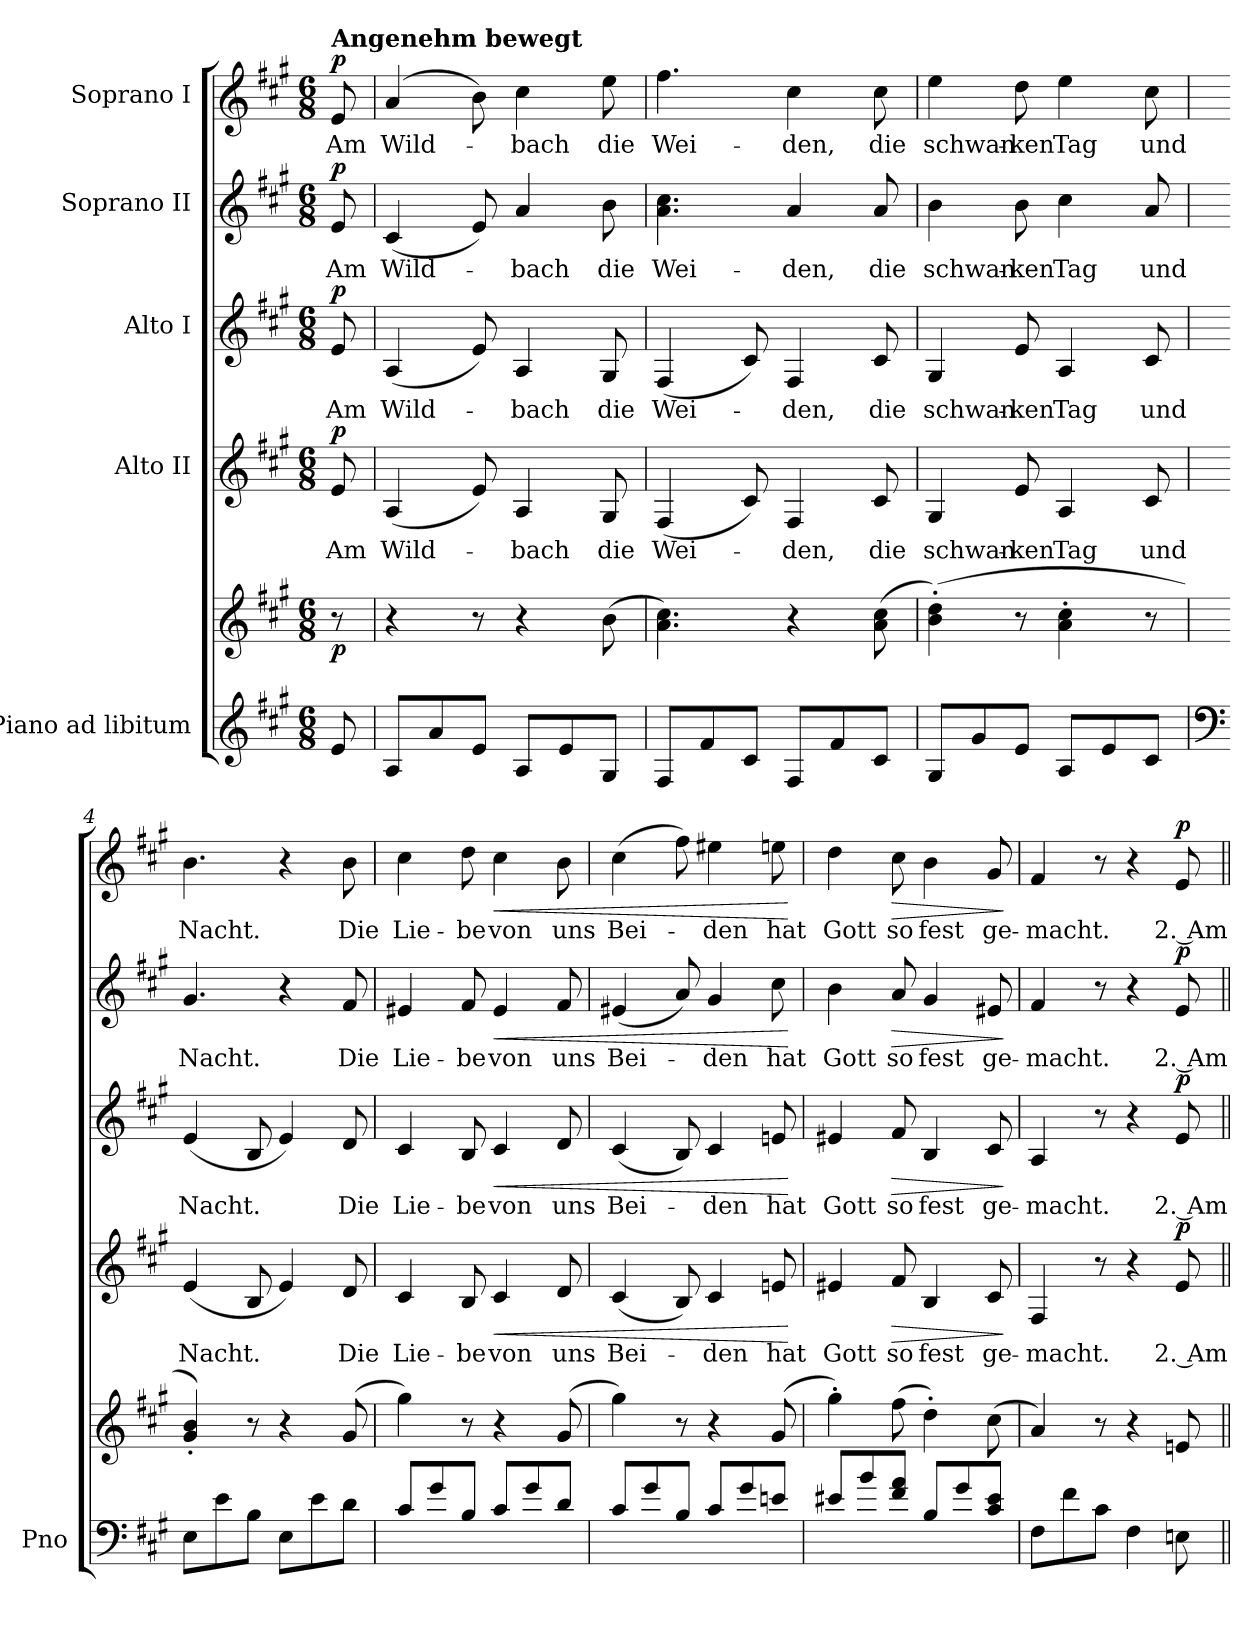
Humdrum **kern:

**kern	**kern	**dynam	**kern	**text	**dynam	**kern	**text	**dynam	**kern	**text	**dynam	**kern	**text	**dynam
*part5	*part5	*part5	*part4	*part4	*part4	*part3	*part3	*part3	*part2	*part2	*part2	*part1	*part1	*part1
*staff6	*staff5	*staff5/6	*staff4	*staff4	*staff4	*staff3	*staff3	*staff3	*staff2	*staff2	*staff2	*staff1	*staff1	*staff1
*I"Piano ad libitum	*	*	*I"Alto II	*	*	*I"Alto I	*	*	*I"Soprano II	*	*	*I"Soprano I	*	*
*I'Pno	*	*	*	*	*	*	*	*	*	*	*	*	*	*
*clefG2	*clefG2	*	*clefG2	*	*	*clefG2	*	*	*clefG2	*	*	*clefG2	*	*
*k[f#c#g#]	*k[f#c#g#]	*	*k[f#c#g#]	*	*	*k[f#c#g#]	*	*	*k[f#c#g#]	*	*	*k[f#c#g#]	*	*
*M6/8	*M6/8	*	*M6/8	*	*	*M6/8	*	*	*M6/8	*	*	*M6/8	*	*
=	=	=	=	=	=	=	=	=	=	=	=	=	=	=
!	!	!	!	!	!	!	!	!	!	!	!	!LO:TX:a:B:t=Angenehm bewegt	!	!
!	!	!LO:DY:b	!	!LO:LY:b	!LO:DY:a	!	!LO:LY:b	!LO:DY:a	!	!LO:LY:b	!LO:DY:a	!	!LO:LY:b	!LO:DY:a
8e/	8r	p	8e/	Am	p	8e/	Am	p	8e/	Am	p	8e/	Am	p
=1	=1	=1	=1	=1	=1	=1	=1	=1	=1	=1	=1	=1	=1	=1
!	!	!	!	!LO:LY:b	!	!	!LO:LY:b	!	!	!LO:LY:b	!	!	!LO:LY:b	!
8A/L	4r	.	(<4A/	Wild-	.	(<4A/	Wild-	.	(<4c#/	Wild-	.	(>4a/	Wild-	.
8a/	.	.	.	.	.	.	.	.	.	.	.	.	.	.
8e/J	8r	.	8e/)	.	.	8e/)	.	.	8e/)	.	.	8b\)	.	.
!	!	!	!	!LO:LY:b	!	!	!LO:LY:b	!	!	!LO:LY:b	!	!	!LO:LY:b	!
8A/L	4r	.	4A/	-bach	.	4A/	-bach	.	4a/	-bach	.	4cc#\	-bach	.
8e/	.	.	.	.	.	.	.	.	.	.	.	.	.	.
!	!	!	!	!LO:LY:b	!	!	!LO:LY:b	!	!	!LO:LY:b	!	!	!LO:LY:b	!
8G#/J	(>8b\	.	8G#/	die	.	8G#/	die	.	8b\	die	.	8ee\	die	.
=2	=2	=2	=2	=2	=2	=2	=2	=2	=2	=2	=2	=2	=2	=2
!	!	!	!	!LO:LY:b	!	!	!LO:LY:b	!	!	!LO:LY:b	!	!	!LO:LY:b	!
8F#/L	4.a\ 4.cc#\)	.	(<4F#/	Wei-	.	(<4F#/	Wei-	.	4.a\ 4.cc#\	Wei-	.	4.ff#\	Wei-	.
8f#/	.	.	.	.	.	.	.	.	.	.	.	.	.	.
8c#/J	.	.	8c#/)	.	.	8c#/)	.	.	.	.	.	.	.	.
!	!	!	!	!LO:LY:b	!	!	!LO:LY:b	!	!	!LO:LY:b	!	!	!LO:LY:b	!
8F#/L	4r	.	4F#/	-den,	.	4F#/	-den,	.	4a/	-den,	.	4cc#\	-den,	.
8f#/	.	.	.	.	.	.	.	.	.	.	.	.	.	.
!	!	!	!	!LO:LY:b	!	!	!LO:LY:b	!	!	!LO:LY:b	!	!	!LO:LY:b	!
8c#/J	(>8a\ 8cc#\	.	8c#/	die	.	8c#/	die	.	8a/	die	.	8cc#\	die	.
=3	=3	=3	=3	=3	=3	=3	=3	=3	=3	=3	=3	=3	=3	=3
!	!	!	!	!LO:LY:b	!	!	!LO:LY:b	!	!	!LO:LY:b	!	!	!LO:LY:b	!
8G#/L	(>4b\' 4dd\')	.	4G#/	schwan-	.	4G#/	schwan-	.	4b\	schwan-	.	4ee\	schwan-	.
8g#/	.	.	.	.	.	.	.	.	.	.	.	.	.	.
!	!	!	!	!LO:LY:b	!	!	!LO:LY:b	!	!	!LO:LY:b	!	!	!LO:LY:b	!
8e/J	8r	.	8e/	-ken	.	8e/	-ken	.	8b\	-ken	.	8dd\	-ken	.
!	!	!	!	!LO:LY:b	!	!	!LO:LY:b	!	!	!LO:LY:b	!	!	!LO:LY:b	!
8A/L	4a\' 4cc#\'	.	4A/	Tag	.	4A/	Tag	.	4cc#\	Tag	.	4ee\	Tag	.
8e/	.	.	.	.	.	.	.	.	.	.	.	.	.	.
!	!	!	!	!LO:LY:b	!	!	!LO:LY:b	!	!	!LO:LY:b	!	!	!LO:LY:b	!
8c#/J	8r	.	8c#/	und	.	8c#/	und	.	8a/	und	.	8cc#\	und	.
=4	=4	=4	=4	=4	=4	=4	=4	=4	=4	=4	=4	=4	=4	=4
*clefF4	*	*	*	*	*	*	*	*	*	*	*	*	*	*
!	!	!	!	!LO:LY:b	!	!	!LO:LY:b	!	!	!LO:LY:b	!	!	!LO:LY:b	!
8E\L	4g#/' 4b/')	.	(<4e/	Nacht.	.	(<4e/	Nacht.	.	4.g#/	Nacht.	.	4.b\	Nacht.	.
8e\	.	.	.	.	.	.	.	.	.	.	.	.	.	.
8B\J	8r	.	8B/	.	.	8B/	.	.	.	.	.	.	.	.
8E\L	4r	.	4e/)	.	.	4e/)	.	.	4r	.	.	4r	.	.
8e\	.	.	.	.	.	.	.	.	.	.	.	.	.	.
!	!	!	!	!LO:LY:b	!	!	!LO:LY:b	!	!	!LO:LY:b	!	!	!LO:LY:b	!
8d\J	(<8g#/	.	8d/	Die	.	8d/	Die	.	8f#/	Die	.	8b\	Die	.
=5	=5	=5	=5	=5	=5	=5	=5	=5	=5	=5	=5	=5	=5	=5
!	!	!	!	!LO:LY:b	!	!	!LO:LY:b	!	!	!LO:LY:b	!	!	!LO:LY:b	!
8c#/L	4gg#\)	.	4c#/	Lie-	.	4c#/	Lie-	.	4e#X/	Lie-	.	4cc#\	Lie-	.
8g#/	.	.	.	.	.	.	.	.	.	.	.	.	.	.
!	!	!	!	!LO:LY:b	!	!	!LO:LY:b	!	!	!LO:LY:b	!	!	!LO:LY:b	!
8B/J	8r	.	8B/	-be	.	8B/	-be	.	8f#/	-be	.	8dd\	-be	.
!	!	!	!	!LO:LY:b	!LO:HP:b	!	!LO:LY:b	!LO:HP:b	!	!LO:LY:b	!LO:HP:b	!	!LO:LY:b	!LO:HP:b
8c#/L	4r	.	4c#/	von	<	4c#/	von	<	4e#/	von	<	4cc#\	von	<
8g#/	.	.	.	.	.	.	.	.	.	.	.	.	.	.
!	!	!	!	!LO:LY:b	!	!	!LO:LY:b	!	!	!LO:LY:b	!	!	!LO:LY:b	!
8d/J	(<8g#/	.	8d/	uns	.	8d/	uns	.	8f#/	uns	.	8b\	uns	.
!!LO:PB:g=z
=6	=6	=6	=6	=6	=6	=6	=6	=6	=6	=6	=6	=6	=6	=6
!	!	!	!	!LO:LY:b	!	!	!LO:LY:b	!	!	!LO:LY:b	!	!	!LO:LY:b	!
8c#/L	4gg#\)	.	(<4c#/	Bei-	.	(<4c#/	Bei-	.	(<4e#X/	Bei-	.	(>4cc#\	Bei-	.
8g#/	.	.	.	.	.	.	.	.	.	.	.	.	.	.
8B/J	8r	.	8B/)	.	.	8B/)	.	.	8a/)	.	.	8ff#\)	.	.
!	!	!	!	!LO:LY:b	!	!	!LO:LY:b	!	!	!LO:LY:b	!	!	!LO:LY:b	!
8c#/L	4r	.	4c#/	-den	.	4c#/	-den	.	4g#/	-den	.	4ee#X\	-den	.
8g#/	.	.	.	.	.	.	.	.	.	.	.	.	.	.
!	!	!	!	!LO:LY:b	!	!	!LO:LY:b	!	!	!LO:LY:b	!	!	!LO:LY:b	!
8eni/J	(<8g#/	.	8eni/	hat	.	8eni/	hat	.	8cc#\	hat	.	8een\	hat	.
.	.	.	.	.	[	.	.	[	.	.	[	.	.	[
=7	=7	=7	=7	=7	=7	=7	=7	=7	=7	=7	=7	=7	=7	=7
!	!	!	!	!LO:LY:b	!	!	!LO:LY:b	!	!	!LO:LY:b	!	!	!LO:LY:b	!
8e#X/L	4gg#'\)	.	4e#X/	Gott	.	4e#X/	Gott	.	4b\	Gott	.	4dd\	Gott	.
8b/	.	.	.	.	.	.	.	.	.	.	.	.	.	.
!	!	!	!	!LO:LY:b	!LO:HP:b	!	!LO:LY:b	!LO:HP:b	!	!LO:LY:b	!LO:HP:b	!	!LO:LY:b	!LO:HP:b
8f#/ 8a/J	(>8ff#\	.	8f#/	so	>	8f#/	so	>	8a/	so	>	8cc#\	so	>
!	!	!	!	!LO:LY:b	!	!	!LO:LY:b	!	!	!LO:LY:b	!	!	!LO:LY:b	!
8B/L	4dd'\)	.	4B/	fest	.	4B/	fest	.	4g#/	fest	.	4b\	fest	.
8g#/	.	.	.	.	.	.	.	.	.	.	.	.	.	.
!	!	!	!	!LO:LY:b	!	!	!LO:LY:b	!	!	!LO:LY:b	!	!	!LO:LY:b	!
8c#/ 8e#/J	(>8cc#\	.	8c#/	ge-	.	8c#/	ge-	.	8e#X/	ge-	.	8g#/	ge-	.
.	.	.	.	.	]	.	.	]	.	.	]	.	.	]
=8	=8	=8	=8	=8	=8	=8	=8	=8	=8	=8	=8	=8	=8	=8
!	!	!	!	!LO:LY:b	!	!	!LO:LY:b	!	!	!LO:LY:b	!	!	!LO:LY:b	!
8F#\L	4a/)	.	4F#/	-macht.	.	4A/	-macht.	.	4f#/	-macht.	.	4f#/	-macht.	.
8f#\	.	.	.	.	.	.	.	.	.	.	.	.	.	.
8c#\J	8r	.	8r	.	.	8r	.	.	8r	.	.	8r	.	.
4F#\	4r	.	4r	.	.	4r	.	.	4r	.	.	4r	.	.
!	!	!	!	!LO:LY:b	!LO:DY:a	!	!LO:LY:b	!LO:DY:a	!	!LO:LY:b	!LO:DY:a	!	!LO:LY:b	!LO:DY:a
8En\	8en/	.	8e/	2. Am	p	8e/	2. Am	p	8e/	2. Am	p	8e/	2. Am	p
=||	=||	=||	=||	=||	=||	=||	=||	=||	=||	=||	=||	=||	=||	=||
*-	*-	*-	*-	*-	*-	*-	*-	*-	*-	*-	*-	*-	*-	*-
